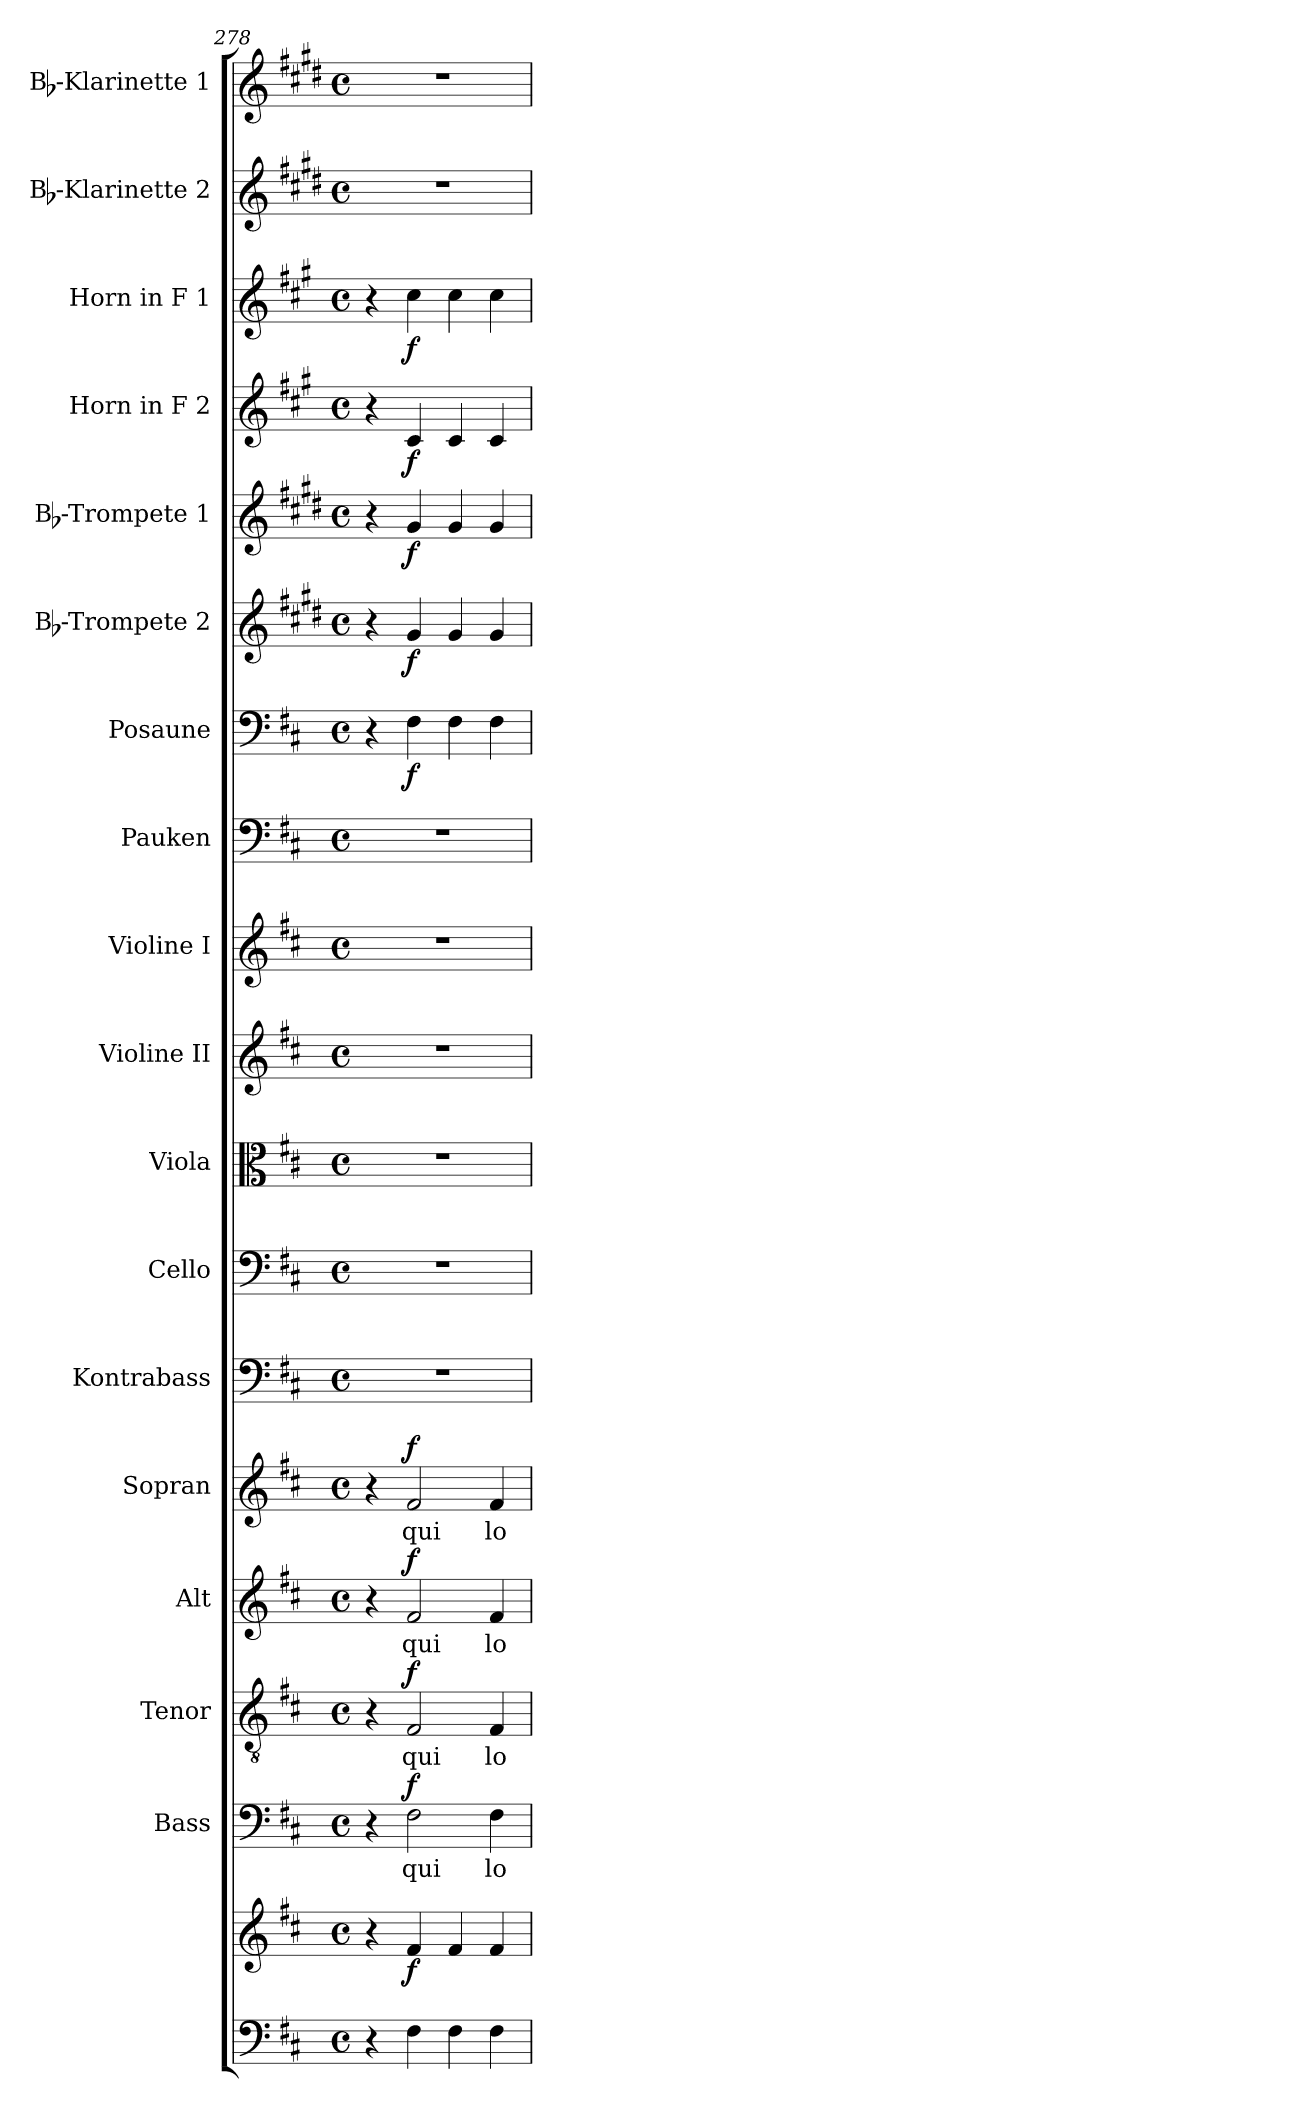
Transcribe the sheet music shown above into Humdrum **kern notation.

**kern	**kern	**dynam	**kern	**text	**dynam	**kern	**text	**dynam	**kern	**text	**dynam	**kern	**text	**dynam	**kern	**kern	**kern	**kern	**kern	**kern	**kern	**dynam	**kern	**dynam	**kern	**dynam	**kern	**dynam	**kern	**dynam	**kern	**kern
*part18	*part18	*part18	*part17	*part17	*part17	*part16	*part16	*part16	*part15	*part15	*part15	*part14	*part14	*part14	*part13	*part12	*part11	*part10	*part9	*part8	*part7	*part7	*part6	*part6	*part5	*part5	*part4	*part4	*part3	*part3	*part2	*part1
*staff19	*staff18	*staff18/19	*staff17	*staff17	*staff17	*staff16	*staff16	*staff16	*staff15	*staff15	*staff15	*staff14	*staff14	*staff14	*staff13	*staff12	*staff11	*staff10	*staff9	*staff8	*staff7	*staff7	*staff6	*staff6	*staff5	*staff5	*staff4	*staff4	*staff3	*staff3	*staff2	*staff1
*	*	*	*I"Bass	*	*	*I"Tenor	*	*	*I"Alt	*	*	*I"Sopran	*	*	*I"Kontrabass	*I"Cello	*I"Viola	*I"Violine II	*I"Violine I	*I"Pauken	*I"Posaune	*	*I"Bb-Trompete 2	*	*I"Bb-Trompete 1	*	*I"Horn in F 2	*	*I"Horn in F 1	*	*I"Bb-Klarinette 2	*I"Bb-Klarinette 1
*	*	*	*I'B.	*	*	*I'T.	*	*	*I'A.	*	*	*I'S.	*	*	*I'Kb.	*	*I'Vla.	*I'Vl. II	*I'Vl. I	*I'Pk.	*I'Pos.	*	*I'Bb Trp. 2	*	*I'Bb Trp. 1	*	*	*	*	*	*I'Bb Kl. 2	*I'Bb Kl. 1
*clefF4	*clefG2	*	*clefF4	*	*	*clefGv2	*	*	*clefG2	*	*	*clefG2	*	*	*clefF4	*clefF4	*clefC3	*clefG2	*clefG2	*clefF4	*clefF4	*	*clefG2	*	*clefG2	*	*clefG2	*	*clefG2	*	*clefG2	*clefG2
*	*	*	*	*	*	*	*	*	*	*	*	*	*	*	*ITrd7c12	*	*	*	*	*	*	*	*ITrd1c2	*	*ITrd1c2	*	*ITrd4c7	*	*ITrd4c7	*	*ITrd1c2	*ITrd1c2
*k[f#c#]	*k[f#c#]	*	*k[f#c#]	*	*	*k[f#c#]	*	*	*k[f#c#]	*	*	*k[f#c#]	*	*	*k[f#c#]	*k[f#c#]	*k[f#c#]	*k[f#c#]	*k[f#c#]	*k[f#c#]	*k[f#c#]	*	*k[f#c#]	*	*k[f#c#]	*	*k[f#c#]	*	*k[f#c#]	*	*k[f#c#]	*k[f#c#]
*D:	*D:	*	*D:	*	*	*D:	*	*	*D:	*	*	*D:	*	*	*D:	*D:	*D:	*D:	*D:	*D:	*D:	*	*D:	*	*D:	*	*D:	*	*D:	*	*D:	*D:
*M4/4	*M4/4	*	*M4/4	*	*	*M4/4	*	*	*M4/4	*	*	*M4/4	*	*	*M4/4	*M4/4	*M4/4	*M4/4	*M4/4	*M4/4	*M4/4	*	*M4/4	*	*M4/4	*	*M4/4	*	*M4/4	*	*M4/4	*M4/4
*met(c)	*met(c)	*	*met(c)	*	*	*met(c)	*	*	*met(c)	*	*	*met(c)	*	*	*met(c)	*met(c)	*met(c)	*met(c)	*met(c)	*met(c)	*met(c)	*	*met(c)	*	*met(c)	*	*met(c)	*	*met(c)	*	*met(c)	*met(c)
=278	=278	=278	=278	=278	=278	=278	=278	=278	=278	=278	=278	=278	=278	=278	=278	=278	=278	=278	=278	=278	=278	=278	=278	=278	=278	=278	=278	=278	=278	=278	=278	=278
4r	4r	.	4r	.	.	4r	.	.	4r	.	.	4r	.	.	1r	1r	1r	1r	1r	1r	4r	.	4r	.	4r	.	4r	.	4r	.	1r	1r
!	!	!LO:DY:b	!	!LO:LY:b	!LO:DY:a	!	!LO:LY:b	!LO:DY:a	!	!LO:LY:b	!LO:DY:a	!	!LO:LY:b	!LO:DY:a	!	!	!	!	!	!	!	!LO:DY:b	!	!LO:DY:b	!	!LO:DY:b	!	!LO:DY:b	!	!LO:DY:b	!	!
4F#\	4f#/	f	2F#\	qui	f	2F#/	qui	f	2f#/	qui	f	2f#/	qui	f	.	.	.	.	.	.	4F#\	f	4f#/	f	4f#/	f	4F#/	f	4f#\	f	.	.
4F#\	4f#/	.	.	.	.	.	.	.	.	.	.	.	.	.	.	.	.	.	.	.	4F#\	.	4f#/	.	4f#/	.	4F#/	.	4f#\	.	.	.
!	!	!	!	!LO:LY:b	!	!	!LO:LY:b	!	!	!LO:LY:b	!	!	!LO:LY:b	!	!	!	!	!	!	!	!	!	!	!	!	!	!	!	!	!	!	!
4F#\	4f#/	.	4F#\	lo-	.	4F#/	lo-	.	4f#/	lo-	.	4f#/	lo-	.	.	.	.	.	.	.	4F#\	.	4f#/	.	4f#/	.	4F#/	.	4f#\	.	.	.
=	=	=	=	=	=	=	=	=	=	=	=	=	=	=	=	=	=	=	=	=	=	=	=	=	=	=	=	=	=	=	=	=
*-	*-	*-	*-	*-	*-	*-	*-	*-	*-	*-	*-	*-	*-	*-	*-	*-	*-	*-	*-	*-	*-	*-	*-	*-	*-	*-	*-	*-	*-	*-	*-	*-
